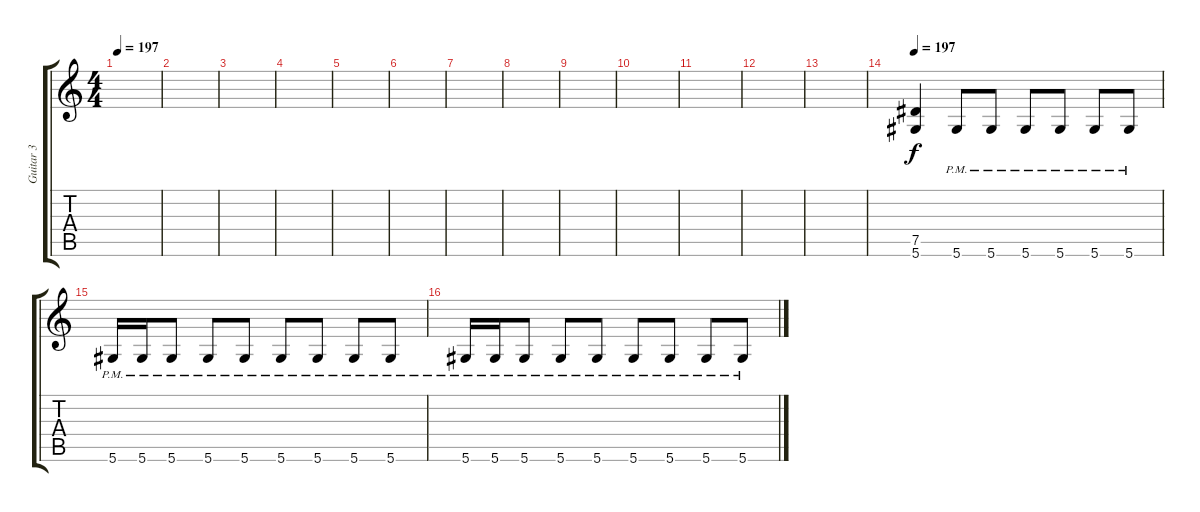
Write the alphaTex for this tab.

\track ("Guitar 3" "Guitar 3") {instrument overdrivenguitar}
\staff {score tabs}
\tuning (Eb4 Bb3 Gb3 Db3 Ab2 Eb2) {hide}
\ts (4 4)
\tempo 197
\clef g2
\ks c
|
|
|
|
|
|
|
|
|
|
|
|
|
\tempo 197
(7.5 5.6).4{volume 10 balance 14 instrument overdrivenguitar} 5.6{pm}.8 5.6{pm}.8 5.6{pm}.8 5.6{pm}.8 5.6{pm}.8 5.6{pm}.8 |
5.6{pm}.16 5.6{pm}.16 5.6{pm}.8 5.6{pm}.8 5.6{pm}.8 5.6{pm}.8 5.6{pm}.8 5.6{pm}.8 5.6{pm}.8 |
5.6{pm}.16 5.6{pm}.16 5.6{pm}.8 5.6{pm}.8 5.6{pm}.8 5.6{pm}.8 5.6{pm}.8 5.6{pm}.8 5.6{pm}.8
